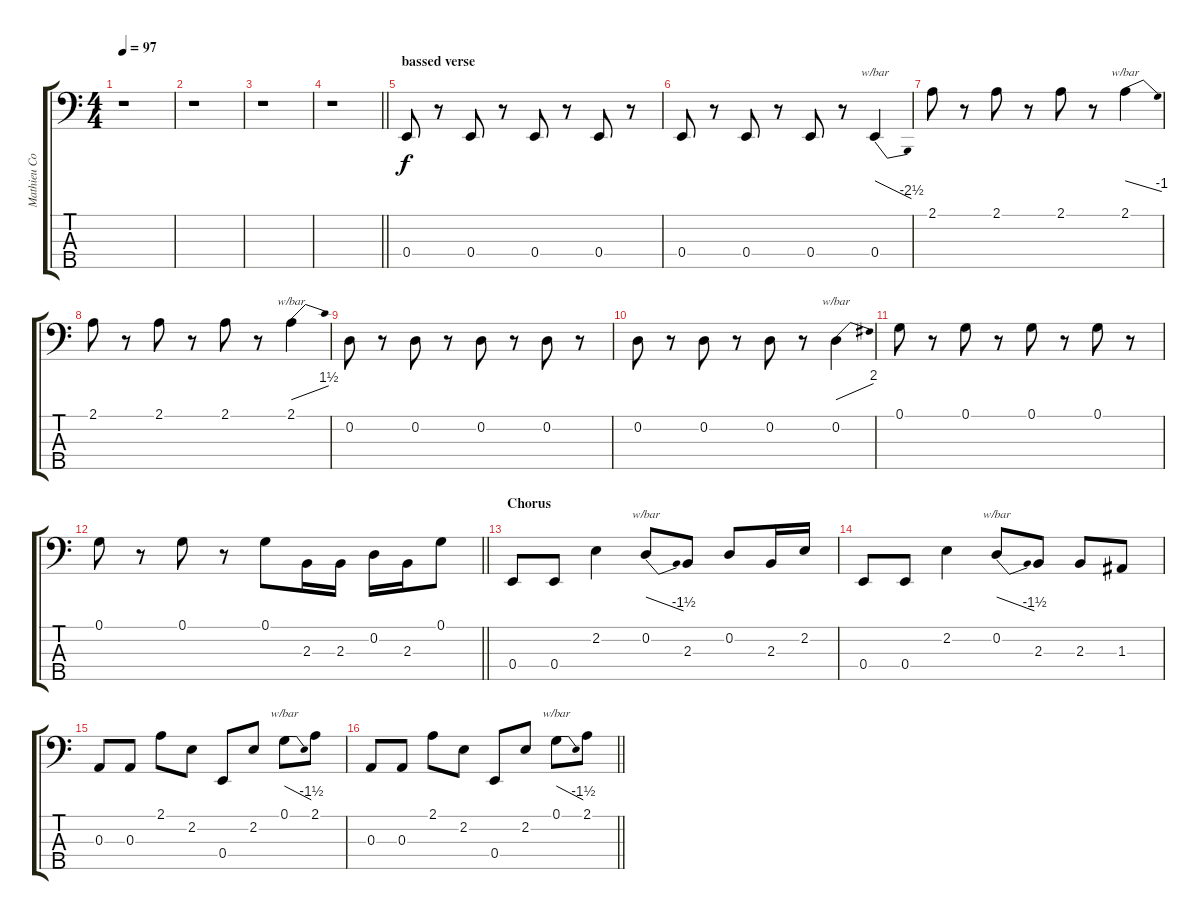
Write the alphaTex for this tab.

\track ("Mathieu Cournoyer" "Mathieu Co") {instrument electricbassfinger}
\staff {score tabs}
\tuning (G2 D2 A1 E1 B0) {hide}
\ts (4 4)
\tempo 97
\clef f4
\ks c
r.1{dy p} |
r.1 |
r.1 |
\barLineRight lightlight
r.1 |
\section ("" "bassed verse")
0.4.8{dy f} r.8 0.4.8 r.8 0.4.8 r.8 0.4.8 r.8 |
0.4.8 r.8 0.4.8 r.8 0.4.8 r.8 0.4.4{tbe (dive default 0 0 60 -10)} |
2.1.8 r.8 2.1.8 r.8 2.1.8 r.8 2.1.4{tbe (dive default 0 0 60 -4)} |
2.1.8 r.8 2.1.8 r.8 2.1.8 r.8 2.1.4{tbe (dive default 0 0 60 6)} |
0.2.8 r.8 0.2.8 r.8 0.2.8 r.8 0.2.8 r.8 |
0.2.8 r.8 0.2.8 r.8 0.2.8 r.8 0.2.4{tbe (dive default 0 0 60 8)} |
0.1.8 r.8 0.1.8 r.8 0.1.8 r.8 0.1.8 r.8 |
\barLineRight lightlight
0.1.8 r.8 0.1.8 r.8 0.1.8 2.3.16 2.3.16 0.2.16 2.3.16 0.1.8 |
\section ("" "Chorus")
0.4.8 0.4.8 2.2.4 0.2.8{tbe (dive default 0 0 60 -6)} 2.3.8 0.2.8 2.3.16 2.2.16 |
0.4.8 0.4.8 2.2.4 0.2.8{tbe (dive default 0 0 60 -6)} 2.3.8 2.3.8 1.3.8 |
0.3.8 0.3.8 2.1.8 2.2.8 0.4.8 2.2.8 0.1.8{tbe (dive default 0 0 60 -6)} 2.1.8 |
\barLineRight lightlight
0.3.8 0.3.8 2.1.8 2.2.8 0.4.8 2.2.8 0.1.8{tbe (dive default 0 0 60 -6)} 2.1.8
